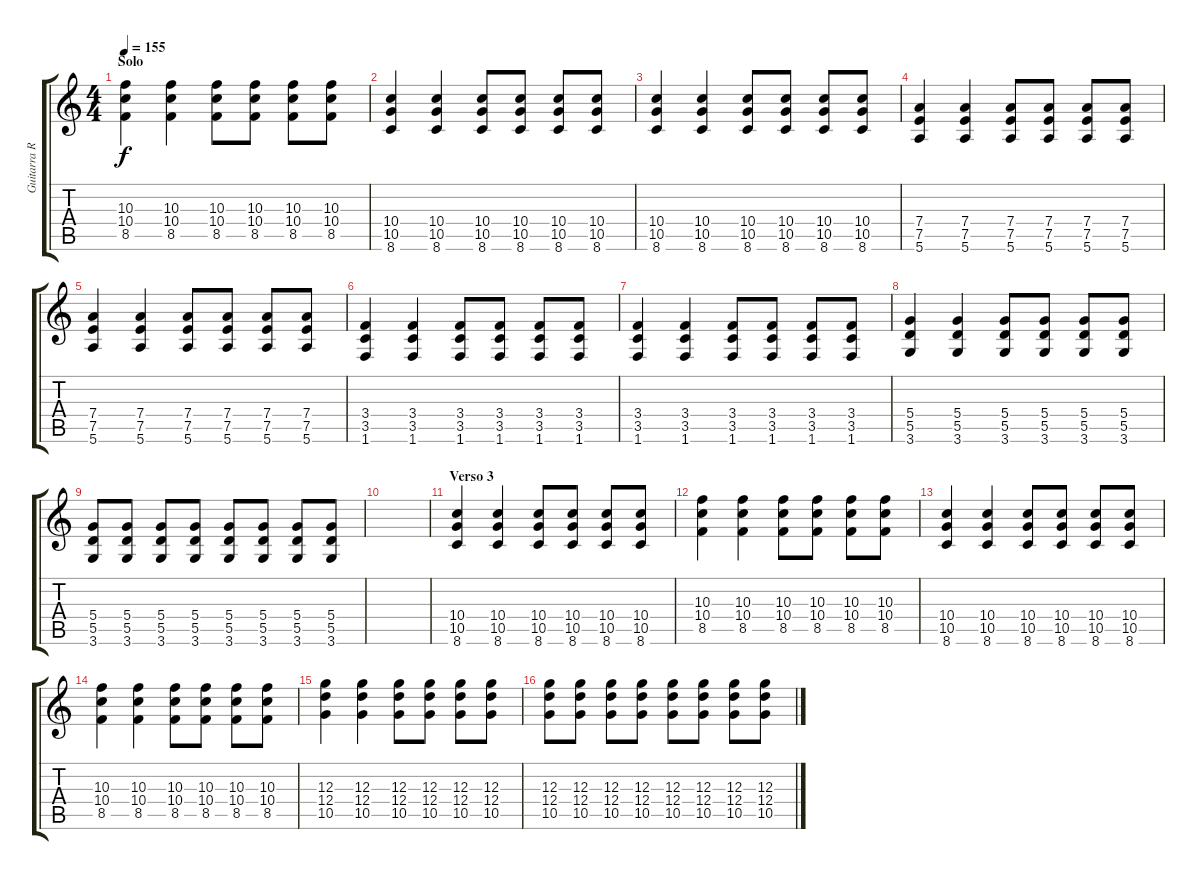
\track ("Guitarra Ritmica" "Guitarra R") {instrument distortionguitar}
\staff {score tabs}
\tuning (E4 B3 G3 D3 A2 E2) {hide}
\ts (4 4)
\section ("" "Solo")
\tempo 155
\clef g2
\ks c
(10.3 10.4 8.5).4{dy f volume 11} (10.3 10.4 8.5).4 (10.3 10.4 8.5).8 (10.3 10.4 8.5).8 (10.3 10.4 8.5).8 (10.3 10.4 8.5).8 |
(10.4 10.5 8.6).4 (10.4 10.5 8.6).4 (10.4 10.5 8.6).8 (10.4 10.5 8.6).8 (10.4 10.5 8.6).8 (10.4 10.5 8.6).8 |
(10.4 10.5 8.6).4 (10.4 10.5 8.6).4 (10.4 10.5 8.6).8 (10.4 10.5 8.6).8 (10.4 10.5 8.6).8 (10.4 10.5 8.6).8 |
(7.4 7.5 5.6).4 (7.4 7.5 5.6).4 (7.4 7.5 5.6).8 (7.4 7.5 5.6).8 (7.4 7.5 5.6).8 (7.4 7.5 5.6).8 |
(7.4 7.5 5.6).4 (7.4 7.5 5.6).4 (7.4 7.5 5.6).8 (7.4 7.5 5.6).8 (7.4 7.5 5.6).8 (7.4 7.5 5.6).8 |
(3.4 3.5 1.6).4 (3.4 3.5 1.6).4 (3.4 3.5 1.6).8 (3.4 3.5 1.6).8 (3.4 3.5 1.6).8 (3.4 3.5 1.6).8 |
(3.4 3.5 1.6).4 (3.4 3.5 1.6).4 (3.4 3.5 1.6).8 (3.4 3.5 1.6).8 (3.4 3.5 1.6).8 (3.4 3.5 1.6).8 |
(5.4 5.5 3.6).4 (5.4 5.5 3.6).4 (5.4 5.5 3.6).8 (5.4 5.5 3.6).8 (5.4 5.5 3.6).8 (5.4 5.5 3.6).8 |
(5.4 5.5 3.6).8 (5.4 5.5 3.6).8 (5.4 5.5 3.6).8 (5.4 5.5 3.6).8 (5.4 5.5 3.6).8 (5.4 5.5 3.6).8 (5.4 5.5 3.6).8 (5.4 5.5 3.6).8 |
|
\section ("" "Verso 3")
(10.4 10.5 8.6).4 (10.4 10.5 8.6).4 (10.4 10.5 8.6).8 (10.4 10.5 8.6).8 (10.4 10.5 8.6).8 (10.4 10.5 8.6).8 |
(10.3 10.4 8.5).4 (10.3 10.4 8.5).4 (10.3 10.4 8.5).8 (10.3 10.4 8.5).8 (10.3 10.4 8.5).8 (10.3 10.4 8.5).8 |
(10.4 10.5 8.6).4 (10.4 10.5 8.6).4 (10.4 10.5 8.6).8 (10.4 10.5 8.6).8 (10.4 10.5 8.6).8 (10.4 10.5 8.6).8 |
(10.3 10.4 8.5).4 (10.3 10.4 8.5).4 (10.3 10.4 8.5).8 (10.3 10.4 8.5).8 (10.3 10.4 8.5).8 (10.3 10.4 8.5).8 |
(12.3 12.4 10.5).4 (12.3 12.4 10.5).4 (12.3 12.4 10.5).8 (12.3 12.4 10.5).8 (12.3 12.4 10.5).8 (12.3 12.4 10.5).8 |
(12.3 12.4 10.5).8 (12.3 12.4 10.5).8 (12.3 12.4 10.5).8 (12.3 12.4 10.5).8 (12.3 12.4 10.5).8 (12.3 12.4 10.5).8 (12.3 12.4 10.5).8 (12.3 12.4 10.5).8
